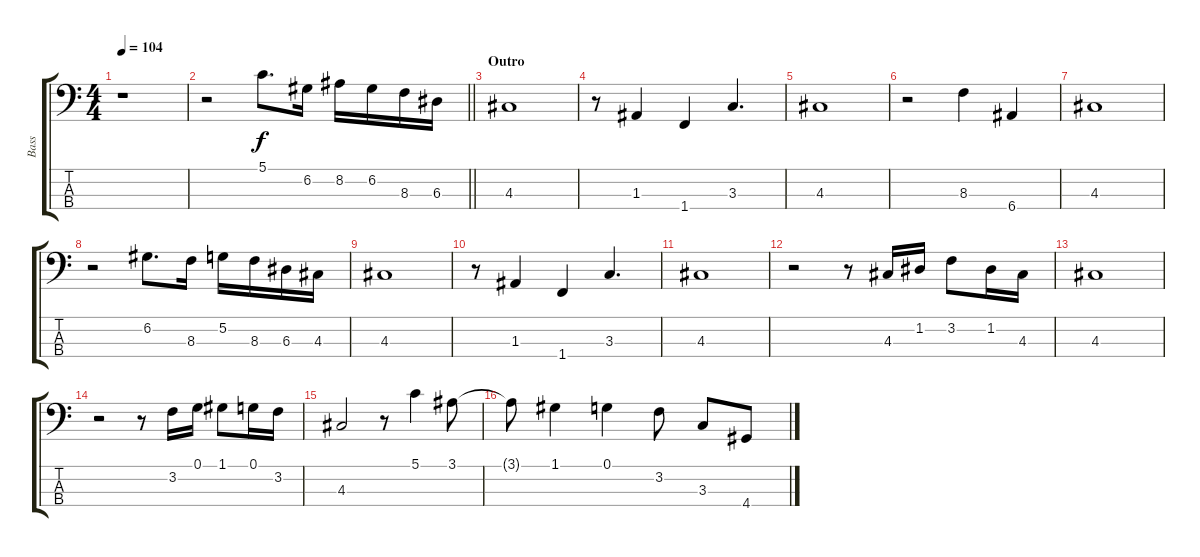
\track ("Bass" "Bass") {instrument electricbassfinger}
\staff {score tabs}
\tuning (G2 D2 A1 E1) {hide}
\ts (4 4)
\tempo 104
\clef f4
\ks c
r.1{dy f} |
\barLineRight lightlight
r.2 5.1.8{d} 6.2.16 8.2.16 6.2.16 8.3.16 6.3.16 |
\section ("" "Outro")
4.3.1 |
r.8 1.3.4 1.4.4 3.3.4{d} |
4.3.1 |
r.2 8.3.4 6.4.4 |
4.3.1 |
r.2 6.2.8{d} 8.3.16 5.2.16 8.3.16 6.3.16 4.3.16 |
4.3.1 |
r.8 1.3.4 1.4.4 3.3.4{d} |
4.3.1 |
r.2 r.8 4.3.16 1.2.16 3.2.8 1.2.16 4.3.16 |
4.3.1 |
r.2 r.8 3.2.16 0.1.16 1.1.8 0.1.16 3.2.16 |
4.3.2 r.8 5.1.4 3.1.8 |
3.1{t}.8 1.1.4 0.1.4 3.2.8 3.3.8 4.4.8
